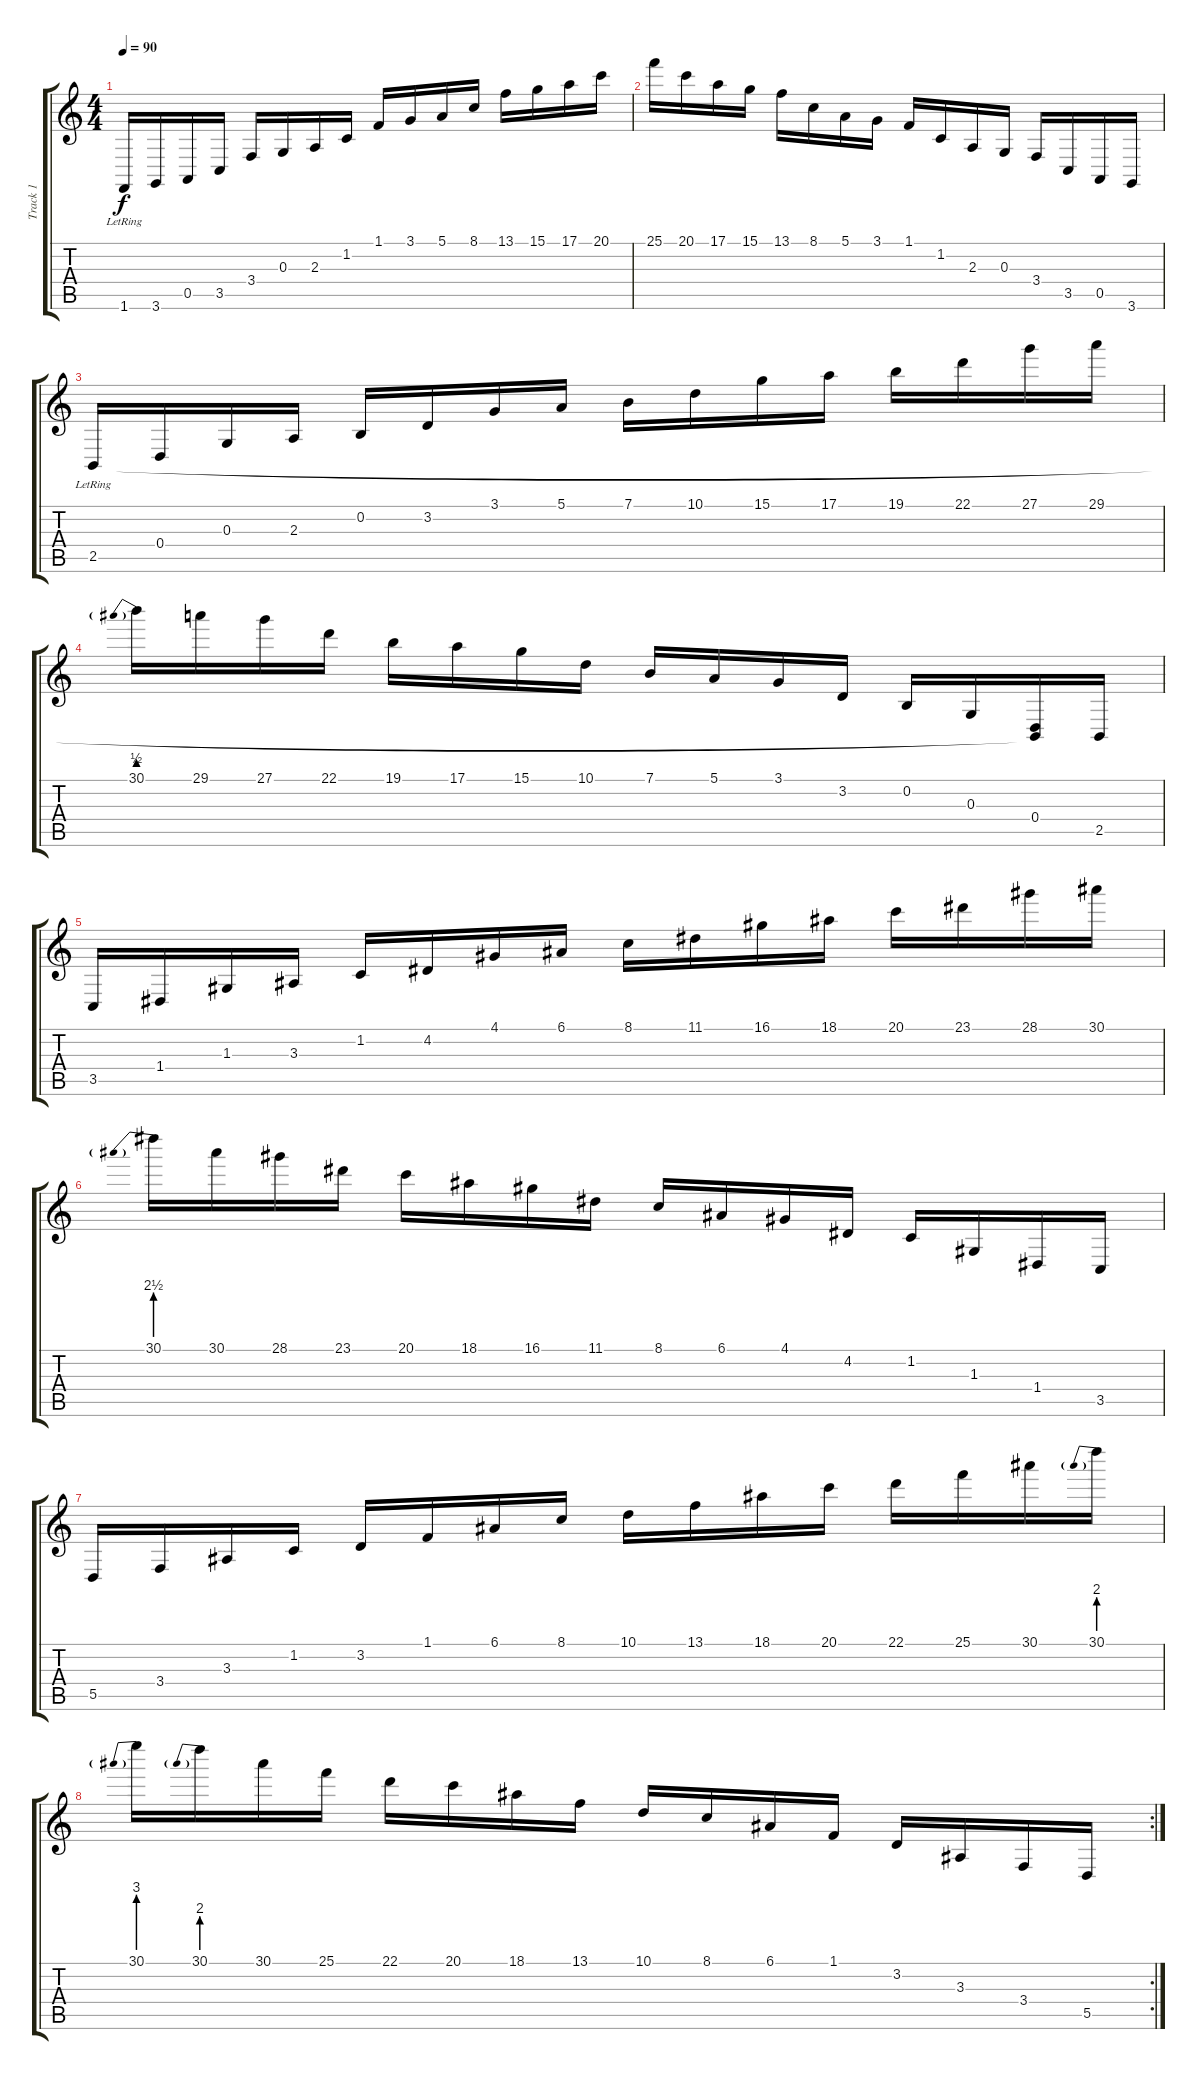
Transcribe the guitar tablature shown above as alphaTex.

\track ("Track 1" "Track 1") {instrument orchestralharp}
\staff {score tabs}
\tuning (E4 B3 G3 D3 A2 E2) {hide}
\ts (4 4)
\tempo 90
\clef g2
\ks c
1.6{lr}.16{dy f} 3.6.16 0.5.16 3.5.16 3.4.16 0.3.16 2.3.16 1.2.16 1.1.16 3.1.16 5.1.16 8.1.16 13.1.16 15.1.16 17.1.16 20.1.16 |
25.1.16 20.1.16 17.1.16 15.1.16 13.1.16 8.1.16 5.1.16 3.1.16 1.1.16 1.2.16 2.3.16 0.3.16 3.4.16 3.5.16 0.5.16 3.6.16 |
2.5{lr}.16 0.4.16 0.3.16 2.3.16 0.2.16 3.2.16 3.1.16 5.1.16 7.1.16 10.1.16 15.1.16 17.1.16 19.1.16 22.1.16 27.1.16 29.1.16 |
30.1{be (prebend 0 2 60 2)}.16 29.1.16 27.1.16 22.1.16 19.1.16 17.1.16 15.1.16 10.1.16 7.1.16 5.1.16 3.1.16 3.2.16 0.2.16 0.3.16 (0.4 2.5{t}).16 2.5.16 |
3.5.16 1.4.16 1.3.16 3.3.16 1.2.16 4.2.16 4.1.16 6.1.16 8.1.16 11.1.16 16.1.16 18.1.16 20.1.16 23.1.16 28.1.16 30.1.16 |
30.1{be (prebend 0 10 60 10)}.16 30.1.16 28.1.16 23.1.16 20.1.16 18.1.16 16.1.16 11.1.16 8.1.16 6.1.16 4.1.16 4.2.16 1.2.16 1.3.16 1.4.16 3.5.16 |
5.5.16 3.4.16 3.3.16 1.2.16 3.2.16 1.1.16 6.1.16 8.1.16 10.1.16 13.1.16 18.1.16 20.1.16 22.1.16 25.1.16 30.1.16 30.1{be (prebend 0 8 60 8)}.16 |
\rc 2
30.1{be (prebend 0 12 60 12)}.16 30.1{be (prebend 0 8 60 8)}.16 30.1.16 25.1.16 22.1.16 20.1.16 18.1.16 13.1.16 10.1.16 8.1.16 6.1.16 1.1.16 3.2.16 3.3.16 3.4.16 5.5.16
